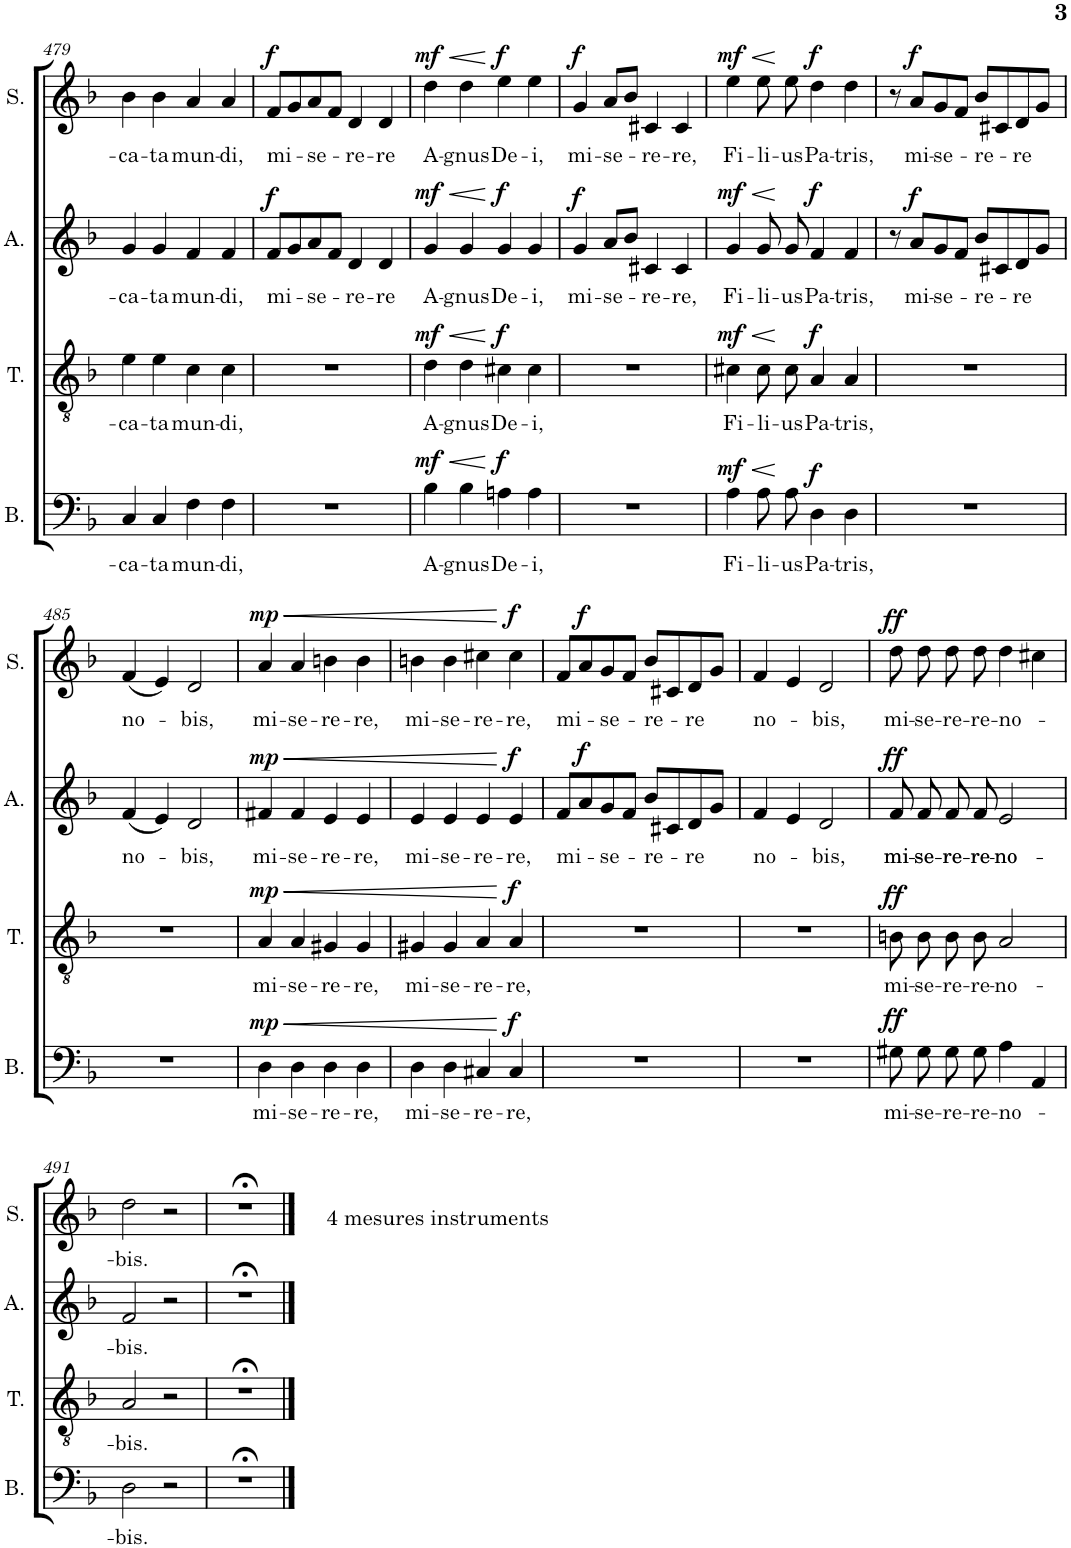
**kern	**text	**dynam	**kern	**text	**dynam	**kern	**text	**dynam	**kern	**text	**dynam
*part4	*part4	*part4	*part3	*part3	*part3	*part2	*part2	*part2	*part1	*part1	*part1
*staff4	*staff4	*staff4	*staff3	*staff3	*staff3	*staff2	*staff2	*staff2	*staff1	*staff1	*staff1
*I"Basse	*	*	*I"Ténor	*	*	*I"Alto	*	*	*I"Soprano	*	*
*I'B.	*	*	*I'T.	*	*	*I'A.	*	*	*I'S.	*	*
!!LO:PB:g=z
*clefF4	*	*	*clefGv2	*	*	*clefG2	*	*	*clefG2	*	*
*k[b-]	*	*	*k[b-]	*	*	*k[b-]	*	*	*k[b-]	*	*
*M4/4	*	*	*M4/4	*	*	*M4/4	*	*	*M4/4	*	*
*met(c)	*	*	*met(c)	*	*	*met(c)	*	*	*met(c)	*	*
=479	=479	=479	=479	=479	=479	=479	=479	=479	=479	=479	=479
!	!LO:LY:b	!	!	!LO:LY:b	!	!	!LO:LY:b	!	!	!LO:LY:b	!
4C/	-ca-	.	4e\	-ca-	.	4g/	-ca-	.	4b-\	-ca-	.
!	!LO:LY:b	!	!	!LO:LY:b	!	!	!LO:LY:b	!	!	!LO:LY:b	!
4C/	-ta	.	4e\	-ta	.	4g/	-ta	.	4b-\	-ta	.
!	!LO:LY:b	!	!	!LO:LY:b	!	!	!LO:LY:b	!	!	!LO:LY:b	!
4F\	mun-	.	4c\	mun-	.	4f/	mun-	.	4a/	mun-	.
!	!LO:LY:b	!	!	!LO:LY:b	!	!	!LO:LY:b	!	!	!LO:LY:b	!
4F\	-di,	.	4c\	-di,	.	4f/	-di,	.	4a/	-di,	.
=480	=480	=480	=480	=480	=480	=480	=480	=480	=480	=480	=480
!	!	!	!	!	!	!	!LO:LY:b	!LO:DY:a	!	!LO:LY:b	!LO:DY:a
1r	.	.	1r	.	.	8f/L	mi-	f	8f/L	mi-	f
.	.	.	.	.	.	8g/	.	.	8g/	.	.
!	!	!	!	!	!	!	!LO:LY:b	!	!	!LO:LY:b	!
.	.	.	.	.	.	8a/	-se-	.	8a/	-se-	.
.	.	.	.	.	.	8f/J	.	.	8f/J	.	.
!	!	!	!	!	!	!	!LO:LY:b	!	!	!LO:LY:b	!
.	.	.	.	.	.	4d/	-re-	.	4d/	-re-	.
!	!	!	!	!	!	!	!LO:LY:b	!	!	!LO:LY:b	!
.	.	.	.	.	.	4d/	-re	.	4d/	-re	.
=481	=481	=481	=481	=481	=481	=481	=481	=481	=481	=481	=481
!	!LO:LY:b	!LO:HP:b	!	!LO:LY:b	!LO:HP:b	!	!LO:LY:b	!LO:HP:b	!	!LO:LY:b	!LO:HP:b
!	!	!LO:DY:n=1:a	!	!	!LO:DY:n=1:a	!	!	!LO:DY:n=1:a	!	!	!LO:DY:n=1:a
4B-\	A-	< mf	4d\	A-	< mf	4g/	A-	< mf	4dd\	A-	< mf
!	!LO:LY:b	!	!	!LO:LY:b	!	!	!LO:LY:b	!	!	!LO:LY:b	!
4B-\	-gnus	.	4d\	-gnus	.	4g/	-gnus	.	4dd\	-gnus	.
!	!LO:LY:b	!LO:DY:n=2:a	!	!LO:LY:b	!LO:DY:n=2:a	!	!LO:LY:b	!LO:DY:n=2:a	!	!LO:LY:b	!LO:DY:n=2:a
4An\	De-	[ f	4c#X\	De-	[ f	4g/	De-	[ f	4ee\	De-	[ f
!	!LO:LY:b	!	!	!LO:LY:b	!	!	!LO:LY:b	!	!	!LO:LY:b	!
4A\	-i,	.	4c#\	-i,	.	4g/	-i,	.	4ee\	-i,	.
=482	=482	=482	=482	=482	=482	=482	=482	=482	=482	=482	=482
!	!	!	!	!	!	!	!LO:LY:b	!LO:DY:a	!	!LO:LY:b	!LO:DY:a
1r	.	.	1r	.	.	4g/	mi-	f	4g/	mi-	f
!	!	!	!	!	!	!	!LO:LY:b	!	!	!LO:LY:b	!
.	.	.	.	.	.	8a/L	-se-	.	8a/L	-se-	.
.	.	.	.	.	.	8b-/J	.	.	8b-/J	.	.
!	!	!	!	!	!	!	!LO:LY:b	!	!	!LO:LY:b	!
.	.	.	.	.	.	4c#X/	-re-	.	4c#X/	-re-	.
!	!	!	!	!	!	!	!LO:LY:b	!	!	!LO:LY:b	!
.	.	.	.	.	.	4c#/	-re,	.	4c#/	-re,	.
=483	=483	=483	=483	=483	=483	=483	=483	=483	=483	=483	=483
!	!LO:LY:b	!LO:HP:b	!	!LO:LY:b	!LO:HP:b	!	!LO:LY:b	!LO:HP:b	!	!LO:LY:b	!LO:HP:b
!	!	!LO:DY:n=1:a	!	!	!LO:DY:n=1:a	!	!	!LO:DY:n=1:a	!	!	!LO:DY:n=1:a
4A\	Fi-	< mf	4c#X\	Fi-	< mf	4g/	Fi-	< mf	4ee\	Fi-	< mf
!	!LO:LY:b	!	!	!LO:LY:b	!	!	!LO:LY:b	!	!	!LO:LY:b	!
8A\L	-li-	.	8c#\L	-li-	.	8g/	-li-	.	8ee\	-li-	.
!	!LO:LY:b	!	!	!LO:LY:b	!	!	!LO:LY:b	!	!	!LO:LY:b	!
8A\J	-us	[	8c#\J	-us	[	8g/	-us	[	8ee\	-us	[
!	!LO:LY:b	!LO:DY:n=2:a	!	!LO:LY:b	!LO:DY:n=2:a	!	!LO:LY:b	!LO:DY:n=2:a	!	!LO:LY:b	!LO:DY:n=2:a
4D\	Pa-	f	4A/	Pa-	f	4f/	Pa-	f	4dd\	Pa-	f
!	!LO:LY:b	!	!	!LO:LY:b	!	!	!LO:LY:b	!	!	!LO:LY:b	!
4D\	-tris,	.	4A/	-tris,	.	4f/	-tris,	.	4dd\	-tris,	.
=484	=484	=484	=484	=484	=484	=484	=484	=484	=484	=484	=484
1r	.	.	1r	.	.	8r	.	.	8r	.	.
!	!	!	!	!	!	!	!LO:LY:b	!LO:DY:a	!	!LO:LY:b	!LO:DY:a
.	.	.	.	.	.	8a/L	mi-	f	8a/L	mi-	f
!	!	!	!	!	!	!	!LO:LY:b	!	!	!LO:LY:b	!
.	.	.	.	.	.	8g/	-se-	.	8g/	-se-	.
.	.	.	.	.	.	8f/J	.	.	8f/J	.	.
!	!	!	!	!	!	!	!LO:LY:b	!	!	!LO:LY:b	!
.	.	.	.	.	.	8b-/L	-re-	.	8b-/L	-re-	.
.	.	.	.	.	.	8c#X/	.	.	8c#X/	.	.
!	!	!	!	!	!	!	!LO:LY:b	!	!	!LO:LY:b	!
.	.	.	.	.	.	8d/	-re	.	8d/	-re	.
.	.	.	.	.	.	8g/J	.	.	8g/J	.	.
!!LO:LB:g=z
=485	=485	=485	=485	=485	=485	=485	=485	=485	=485	=485	=485
!	!	!	!	!	!	!	!LO:LY:b	!	!	!LO:LY:b	!
1r	.	.	1r	.	.	(4f/	no-	.	(4f/	no-	.
.	.	.	.	.	.	4e/)	.	.	4e/)	.	.
!	!	!	!	!	!	!	!LO:LY:b	!	!	!LO:LY:b	!
.	.	.	.	.	.	2d/	-bis,	.	2d/	-bis,	.
=486	=486	=486	=486	=486	=486	=486	=486	=486	=486	=486	=486
!	!LO:LY:b	!LO:HP:b	!	!LO:LY:b	!LO:HP:b	!	!LO:LY:b	!LO:HP:b	!	!LO:LY:b	!LO:HP:b
!	!	!LO:DY:n=1:a	!	!	!LO:DY:n=1:a	!	!	!LO:DY:n=1:a	!	!	!LO:DY:n=1:a
4D\	mi-	< mp	4A/	mi-	< mp	4f#X/	mi-	< mp	4a/	mi-	< mp
!	!LO:LY:b	!	!	!LO:LY:b	!	!	!LO:LY:b	!	!	!LO:LY:b	!
4D\	-se-	.	4A/	-se-	.	4f#/	-se-	.	4a/	-se-	.
!	!LO:LY:b	!	!	!LO:LY:b	!	!	!LO:LY:b	!	!	!LO:LY:b	!
4D\	-re-	.	4G#X/	-re-	.	4e/	-re-	.	4bn\	-re-	.
!	!LO:LY:b	!	!	!LO:LY:b	!	!	!LO:LY:b	!	!	!LO:LY:b	!
4D\	-re,	.	4G#/	-re,	.	4e/	-re,	.	4b\	-re,	.
=487	=487	=487	=487	=487	=487	=487	=487	=487	=487	=487	=487
!	!LO:LY:b	!	!	!LO:LY:b	!	!	!LO:LY:b	!	!	!LO:LY:b	!
4D\	mi-	.	4G#X/	mi-	.	4e/	mi-	.	4bn\	mi-	.
!	!LO:LY:b	!	!	!LO:LY:b	!	!	!LO:LY:b	!	!	!LO:LY:b	!
4D\	-se-	.	4G#/	-se-	.	4e/	-se-	.	4b\	-se-	.
!	!LO:LY:b	!	!	!LO:LY:b	!	!	!LO:LY:b	!	!	!LO:LY:b	!
4C#X/	-re-	.	4A/	-re-	.	4e/	-re-	.	4cc#X\	-re-	.
!	!LO:LY:b	!LO:DY:n=1:a	!	!LO:LY:b	!LO:DY:n=1:a	!	!LO:LY:b	!LO:DY:n=1:a	!	!LO:LY:b	!LO:DY:n=1:a
4C#/	-re,	[ f	4A/	-re,	[ f	4e/	-re,	[ f	4cc#\	-re,	[ f
=488	=488	=488	=488	=488	=488	=488	=488	=488	=488	=488	=488
!	!	!	!	!	!	!	!LO:LY:b	!	!	!LO:LY:b	!
1r	.	.	1r	.	.	8f/L	mi-	.	8f/L	mi-	.
!	!	!	!	!	!	!	!	!LO:DY:a	!	!	!LO:DY:a
.	.	.	.	.	.	8a/	.	f	8a/	.	f
!	!	!	!	!	!	!	!LO:LY:b	!	!	!LO:LY:b	!
.	.	.	.	.	.	8g/	-se-	.	8g/	-se-	.
.	.	.	.	.	.	8f/J	.	.	8f/J	.	.
!	!	!	!	!	!	!	!LO:LY:b	!	!	!LO:LY:b	!
.	.	.	.	.	.	8b-/L	-re-	.	8b-/L	-re-	.
.	.	.	.	.	.	8c#X/	.	.	8c#X/	.	.
!	!	!	!	!	!	!	!LO:LY:b	!	!	!LO:LY:b	!
.	.	.	.	.	.	8d/	-re	.	8d/	-re	.
.	.	.	.	.	.	8g/J	.	.	8g/J	.	.
=489	=489	=489	=489	=489	=489	=489	=489	=489	=489	=489	=489
!	!	!	!	!	!	!	!LO:LY:b	!	!	!LO:LY:b	!
1r	.	.	1r	.	.	4f/	no-	.	4f/	no-	.
.	.	.	.	.	.	4e/	.	.	4e/	.	.
!	!	!	!	!	!	!	!LO:LY:b	!	!	!LO:LY:b	!
.	.	.	.	.	.	2d/	-bis,	.	2d/	-bis,	.
=490	=490	=490	=490	=490	=490	=490	=490	=490	=490	=490	=490
!	!LO:LY:b	!LO:DY:a	!	!LO:LY:b	!LO:DY:a	!	!LO:LY:b	!LO:DY:a	!	!LO:LY:b	!LO:DY:a
8G#X\L	mi-	ff	8Bn\L	mi-	ff	8f/	mi-	ff	8dd\	mi-	ff
!	!LO:LY:b	!	!	!LO:LY:b	!	!	!LO:LY:b	!	!	!LO:LY:b	!
8G#\J	-se-	.	8B\J	-se-	.	8f/	-se-	.	8dd\	-se-	.
!	!LO:LY:b	!	!	!LO:LY:b	!	!	!LO:LY:b	!	!	!LO:LY:b	!
8G#\L	-re-	.	8B\L	-re-	.	8f/	-re-	.	8dd\	-re-	.
!	!LO:LY:b	!	!	!LO:LY:b	!	!	!LO:LY:b	!	!	!LO:LY:b	!
8G#\J	-re-	.	8B\J	-re-	.	8f/	-re-	.	8dd\	-re-	.
!	!LO:LY:b	!	!	!LO:LY:b	!	!	!LO:LY:b	!	!	!LO:LY:b	!
4A\	-no-	.	2A/	-no-	.	2e/	-no-	.	4dd\	-no-	.
4AA/	.	.	.	.	.	.	.	.	4cc#X\	.	.
!!LO:LB:g=z
=491	=491	=491	=491	=491	=491	=491	=491	=491	=491	=491	=491
!	!LO:LY:b	!	!	!LO:LY:b	!	!	!LO:LY:b	!	!	!LO:LY:b	!
2D\	bis.	.	2A/	-bis.	.	2f/	-bis.	.	2dd\	bis.	.
2r	.	.	2r	.	.	2r	.	.	2r	.	.
=492	=492	=492	=492	=492	=492	=492	=492	=492	=492	=492	=492
1r;<	.	.	1r;<	.	.	1r;<	.	.	1r;<	.	.
!	!	!	!	!	!	!	!	!	!LO:TX:a:t=4 mesures instruments	!	!
==	==	==	==	==	==	==	==	==	==	==	==
*-	*-	*-	*-	*-	*-	*-	*-	*-	*-	*-	*-
